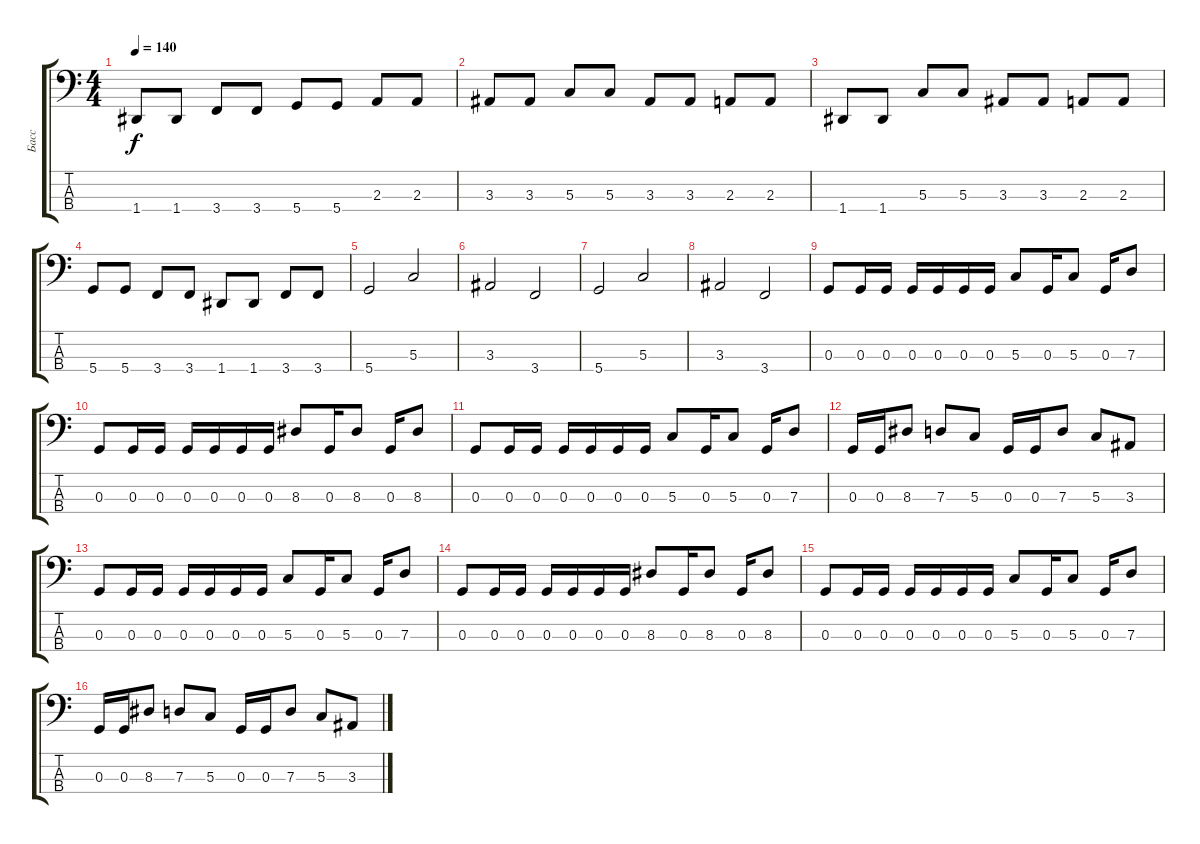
\track ("Басс" "Басс") {instrument electricbassfinger}
\staff {score tabs}
\tuning (F2 C2 G1 D1) {hide}
\ts (4 4)
\tempo 140
\clef f4
\ks c
1.4.8{dy f} 1.4.8 3.4.8 3.4.8 5.4.8 5.4.8 2.3.8 2.3.8 |
3.3.8 3.3.8 5.3.8 5.3.8 3.3.8 3.3.8 2.3.8 2.3.8 |
1.4.8 1.4.8 5.3.8 5.3.8 3.3.8 3.3.8 2.3.8 2.3.8 |
5.4.8 5.4.8 3.4.8 3.4.8 1.4.8 1.4.8 3.4.8 3.4.8 |
5.4.2 5.3.2 |
3.3.2 3.4.2 |
5.4.2 5.3.2 |
3.3.2 3.4.2 |
0.3.8 0.3.16 0.3.16 0.3.16 0.3.16 0.3.16 0.3.16 5.3.8 0.3.16 5.3.8 0.3.16 7.3.8 |
0.3.8 0.3.16 0.3.16 0.3.16 0.3.16 0.3.16 0.3.16 8.3.8 0.3.16 8.3.8 0.3.16 8.3.8 |
0.3.8 0.3.16 0.3.16 0.3.16 0.3.16 0.3.16 0.3.16 5.3.8 0.3.16 5.3.8 0.3.16 7.3.8 |
0.3.16 0.3.16 8.3.8 7.3.8 5.3.8 0.3.16 0.3.16 7.3.8 5.3.8 3.3.8 |
0.3.8 0.3.16 0.3.16 0.3.16 0.3.16 0.3.16 0.3.16 5.3.8 0.3.16 5.3.8 0.3.16 7.3.8 |
0.3.8 0.3.16 0.3.16 0.3.16 0.3.16 0.3.16 0.3.16 8.3.8 0.3.16 8.3.8 0.3.16 8.3.8 |
0.3.8 0.3.16 0.3.16 0.3.16 0.3.16 0.3.16 0.3.16 5.3.8 0.3.16 5.3.8 0.3.16 7.3.8 |
0.3.16 0.3.16 8.3.8 7.3.8 5.3.8 0.3.16 0.3.16 7.3.8 5.3.8 3.3.8
